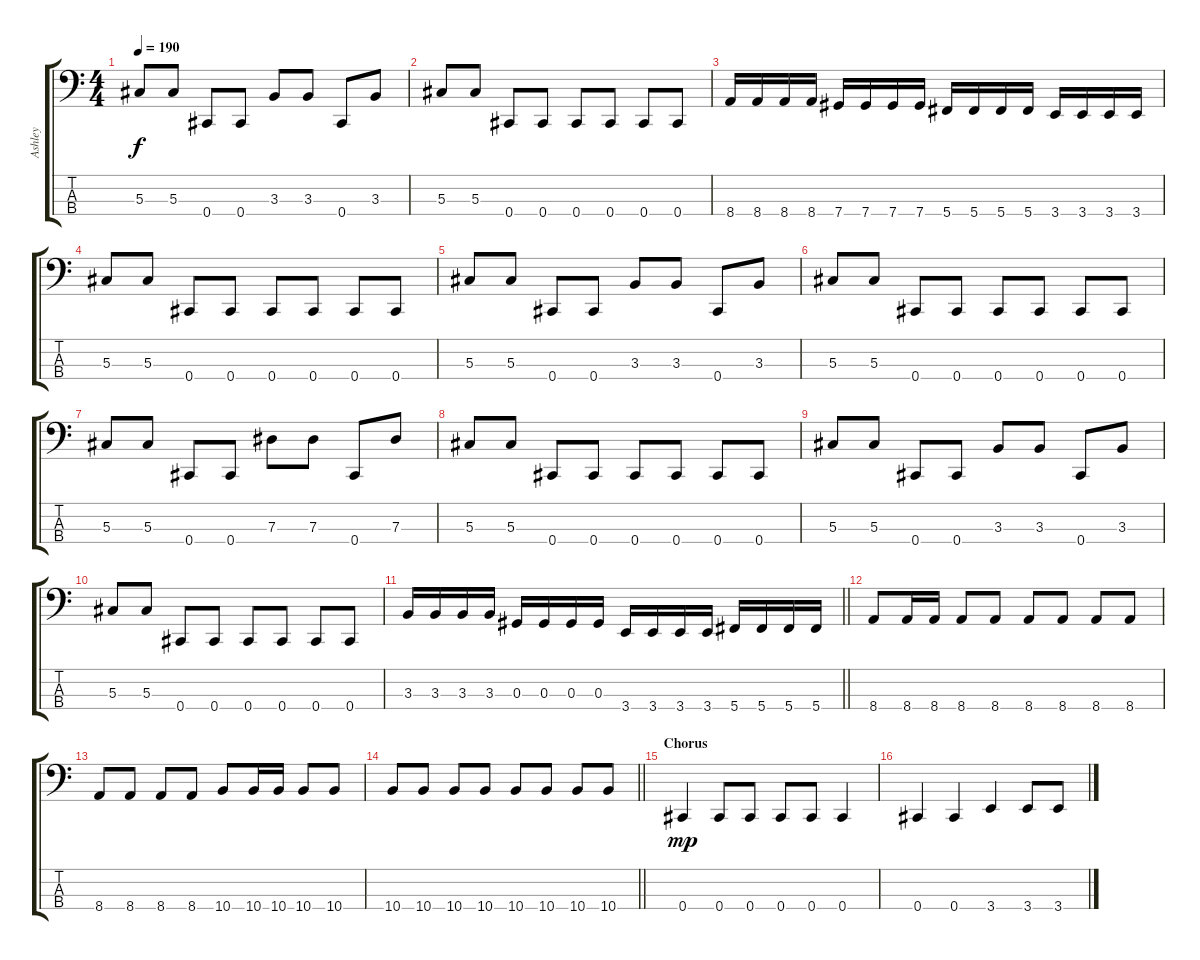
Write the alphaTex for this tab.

\track ("Ashley" "Ashley") {instrument electricbasspick}
\staff {score tabs}
\tuning (Gb2 Db2 Ab1 Db1) {hide}
\ts (4 4)
\tempo 190
\clef f4
\ks c
5.3.8{dy f} 5.3.8 0.4.8 0.4.8 3.3.8 3.3.8 0.4.8 3.3.8 |
5.3.8 5.3.8 0.4.8 0.4.8 0.4.8 0.4.8 0.4.8 0.4.8 |
8.4.16 8.4.16 8.4.16 8.4.16 7.4.16 7.4.16 7.4.16 7.4.16 5.4.16 5.4.16 5.4.16 5.4.16 3.4.16 3.4.16 3.4.16 3.4.16 |
5.3.8 5.3.8 0.4.8 0.4.8 0.4.8 0.4.8 0.4.8 0.4.8 |
5.3.8 5.3.8 0.4.8 0.4.8 3.3.8 3.3.8 0.4.8 3.3.8 |
5.3.8 5.3.8 0.4.8 0.4.8 0.4.8 0.4.8 0.4.8 0.4.8 |
5.3.8 5.3.8 0.4.8 0.4.8 7.3.8 7.3.8 0.4.8 7.3.8 |
5.3.8 5.3.8 0.4.8 0.4.8 0.4.8 0.4.8 0.4.8 0.4.8 |
5.3.8 5.3.8 0.4.8 0.4.8 3.3.8 3.3.8 0.4.8 3.3.8 |
5.3.8 5.3.8 0.4.8 0.4.8 0.4.8 0.4.8 0.4.8 0.4.8 |
\barLineRight lightlight
3.3.16 3.3.16 3.3.16 3.3.16 0.3.16 0.3.16 0.3.16 0.3.16 3.4.16 3.4.16 3.4.16 3.4.16 5.4.16 5.4.16 5.4.16 5.4.16 |
\section ("" "")
8.4.8 8.4.16 8.4.16 8.4.8 8.4.8 8.4.8 8.4.8 8.4.8 8.4.8 |
8.4.8 8.4.8 8.4.8 8.4.8 10.4.8 10.4.16 10.4.16 10.4.8 10.4.8 |
\barLineRight lightlight
10.4.8 10.4.8 10.4.8 10.4.8 10.4.8 10.4.8 10.4.8 10.4.8 |
\section ("" "Chorus")
0.4.4{dy mp} 0.4.8 0.4.8 0.4.8 0.4.8 0.4.4 |
0.4.4 0.4.4 3.4.4 3.4.8 3.4.8
